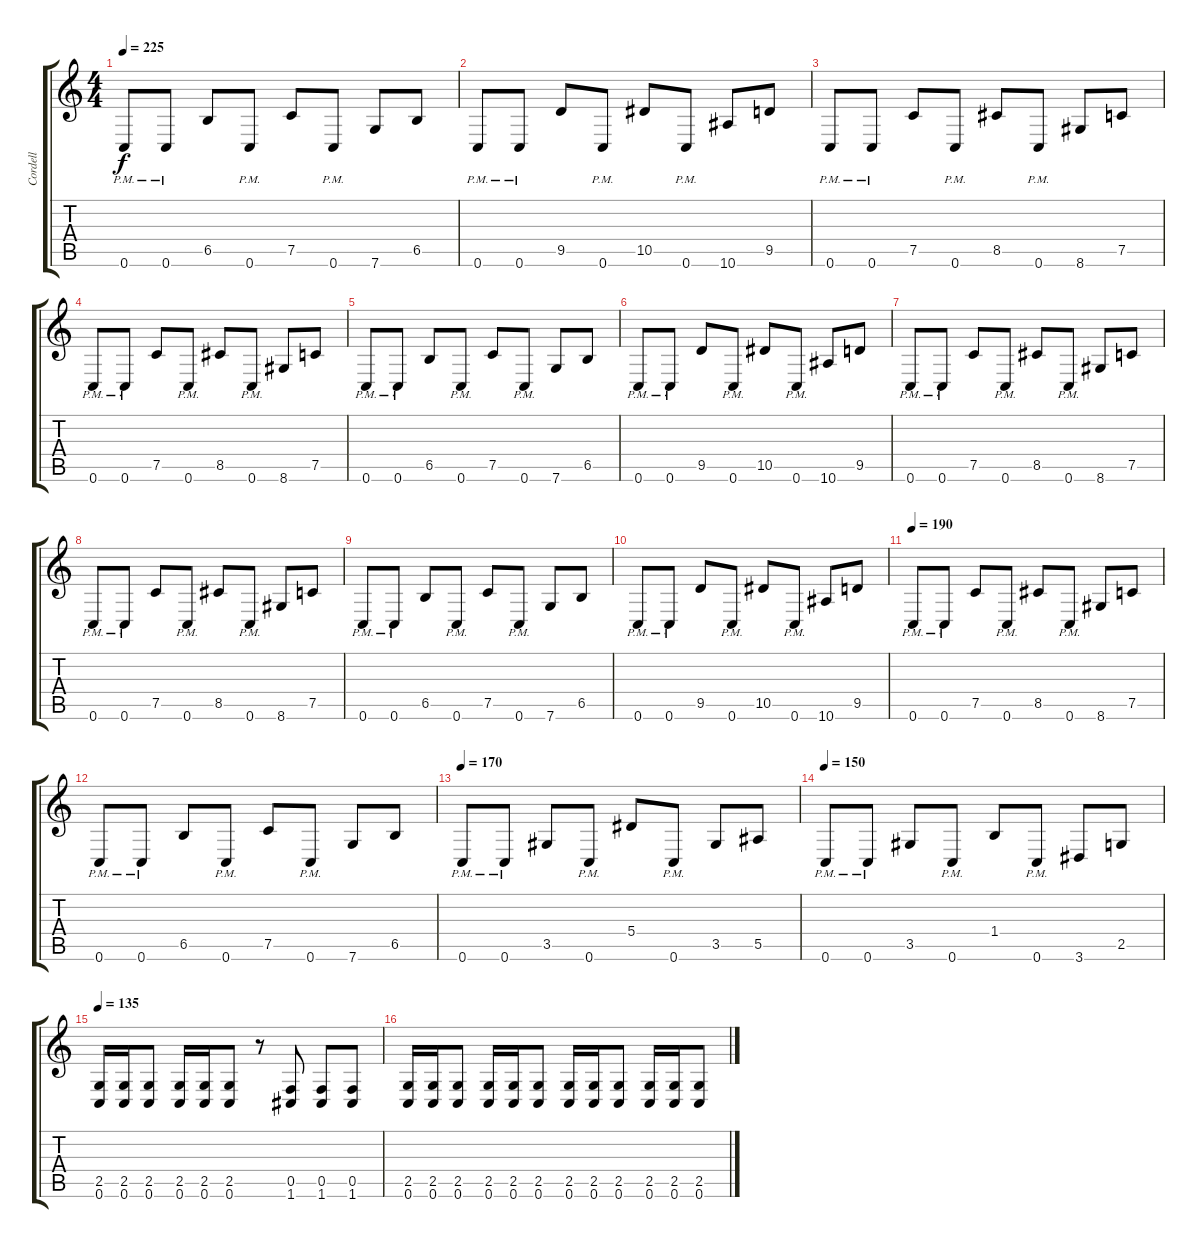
\track ("Cordell" "Cordell") {instrument distortionguitar}
\staff {score tabs}
\tuning (C4 G3 Eb3 Bb2 F2 C2) {hide}
\ts (4 4)
\tempo 225
\clef g2
\ks c
0.6{pm}.8{dy f} 0.6{pm}.8 6.5.8 0.6{pm}.8 7.5.8 0.6{pm}.8 7.6.8 6.5.8 |
0.6{pm}.8 0.6{pm}.8 9.5.8 0.6{pm}.8 10.5.8 0.6{pm}.8 10.6.8 9.5.8 |
0.6{pm}.8 0.6{pm}.8 7.5.8 0.6{pm}.8 8.5.8 0.6{pm}.8 8.6.8 7.5.8 |
0.6{pm}.8 0.6{pm}.8 7.5.8 0.6{pm}.8 8.5.8 0.6{pm}.8 8.6.8 7.5.8 |
0.6{pm}.8 0.6{pm}.8 6.5.8 0.6{pm}.8 7.5.8 0.6{pm}.8 7.6.8 6.5.8 |
0.6{pm}.8 0.6{pm}.8 9.5.8 0.6{pm}.8 10.5.8 0.6{pm}.8 10.6.8 9.5.8 |
0.6{pm}.8 0.6{pm}.8 7.5.8 0.6{pm}.8 8.5.8 0.6{pm}.8 8.6.8 7.5.8 |
0.6{pm}.8 0.6{pm}.8 7.5.8 0.6{pm}.8 8.5.8 0.6{pm}.8 8.6.8 7.5.8 |
0.6{pm}.8 0.6{pm}.8 6.5.8 0.6{pm}.8 7.5.8 0.6{pm}.8 7.6.8 6.5.8 |
0.6{pm}.8 0.6{pm}.8 9.5.8 0.6{pm}.8 10.5.8 0.6{pm}.8 10.6.8 9.5.8 |
\tempo 190
0.6{pm}.8 0.6{pm}.8 7.5.8 0.6{pm}.8 8.5.8 0.6{pm}.8 8.6.8 7.5.8 |
0.6{pm}.8 0.6{pm}.8 6.5.8 0.6{pm}.8 7.5.8 0.6{pm}.8 7.6.8 6.5.8 |
\tempo 170
0.6{pm}.8 0.6{pm}.8 3.5.8 0.6{pm}.8 5.4.8 0.6{pm}.8 3.5.8 5.5.8 |
\tempo 150
0.6{pm}.8 0.6{pm}.8 3.5.8 0.6{pm}.8 1.4.8 0.6{pm}.8 3.6.8 2.5.8 |
\tempo 135
(2.5 0.6).16 (2.5 0.6).16 (2.5 0.6).8 (2.5 0.6).16 (2.5 0.6).16 (2.5 0.6).8 r.8 (0.5 1.6).8 (0.5 1.6).8 (0.5 1.6).8 |
(2.5 0.6).16 (2.5 0.6).16 (2.5 0.6).8 (2.5 0.6).16 (2.5 0.6).16 (2.5 0.6).8 (2.5 0.6).16 (2.5 0.6).16 (2.5 0.6).8 (2.5 0.6).16 (2.5 0.6).16 (2.5 0.6).8
